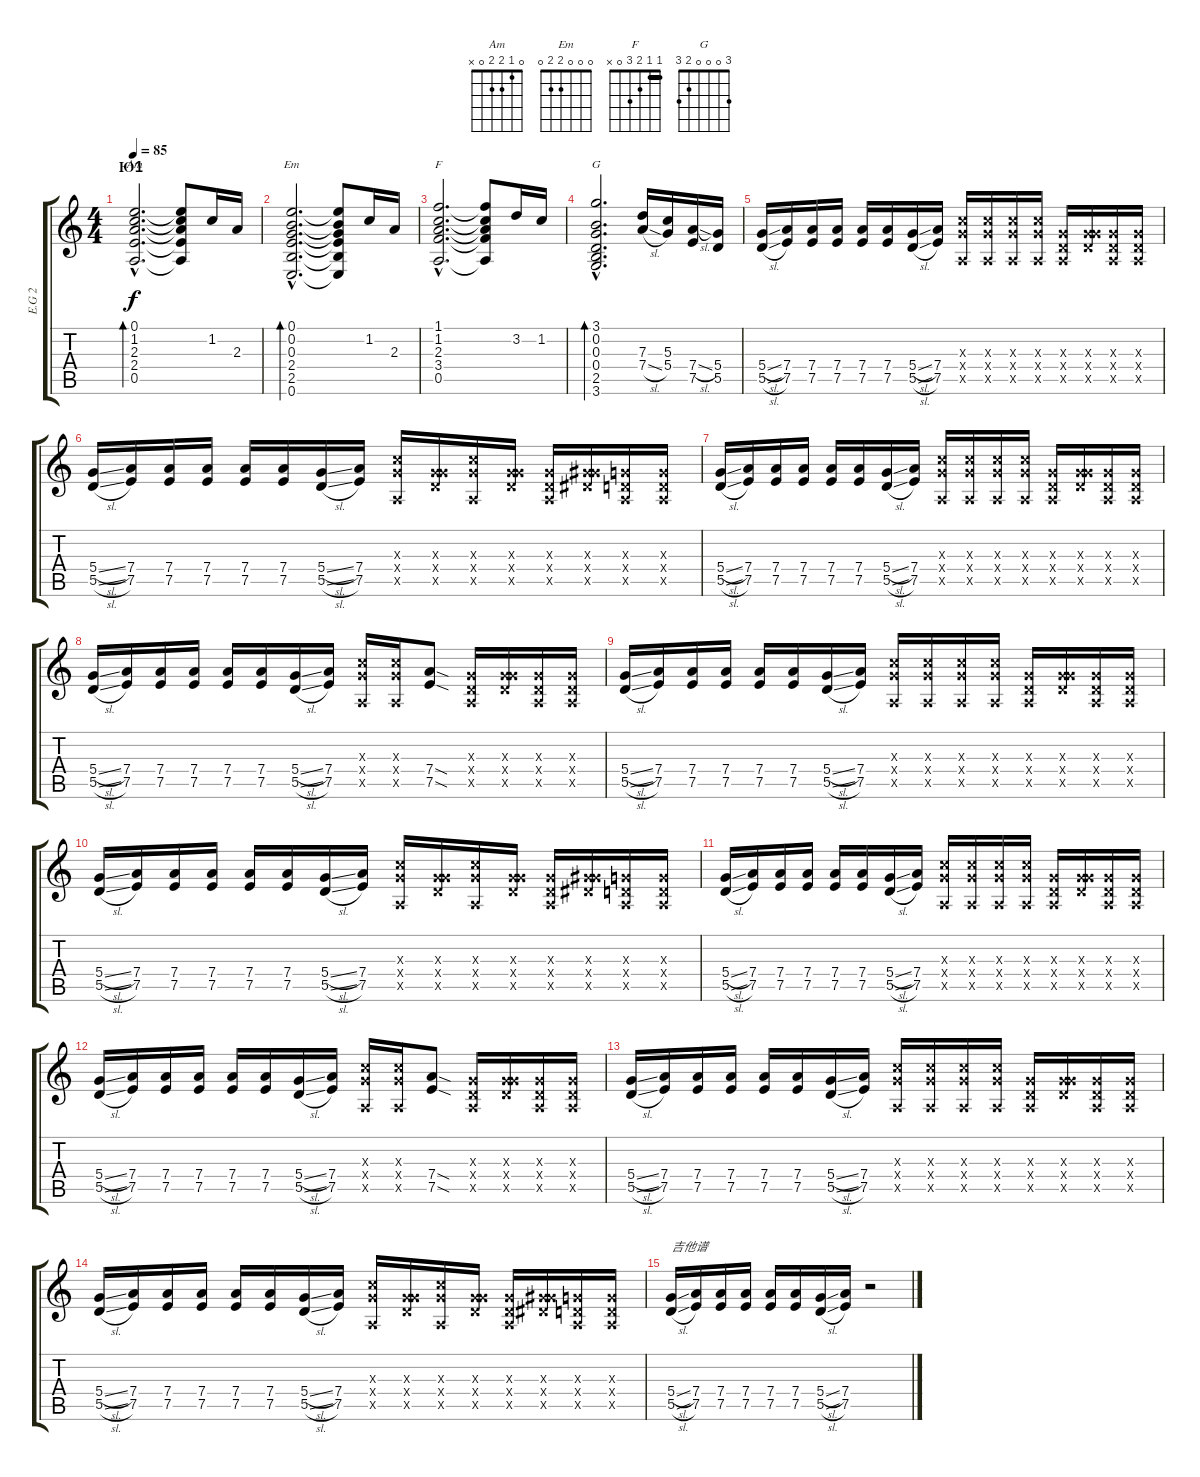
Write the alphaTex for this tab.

\track ("E.G 2" "E.G 2") {instrument acousticguitarsteel}
\staff {score tabs}
\tuning (E4 B3 G3 D3 A2 E2) {hide}
\chord ("Am" 0 1 2 2 0 x)
\chord ("Em" 0 0 0 2 2 0)
\chord ("F" 1 1 2 3 0 x) {barre 1}
\chord ("G" 3 0 0 0 2 3)
\ts (4 4)
\section ("" "Ю")
\tempo 85
\clef g2
\ks c
(0.1{hac} 1.2{hac} 2.3{hac} 2.4{hac} 0.5{hac}).2{d bd 60 ch "Am" dy f} (0.1{t} 1.2{t} 2.3{t} 2.4{t} 0.5{t}).8 1.2.16 2.3.16 |
(0.1{hac} 0.2{hac} 0.3{hac} 2.4{hac} 2.5{hac} 0.6{hac}).2{d bd 60 ch "Em"} (0.1{t} 0.2{t} 0.3{t} 2.4{t} 2.5{t} 0.6{t}).8 1.2.16 2.3.16 |
(1.1{hac} 1.2{hac} 2.3{hac} 3.4{hac} 0.5{hac}).2{d ch "F"} (1.1{t} 1.2{t} 2.3{t} 3.4{t} 0.5{t}).8 3.2.16 1.2.16 |
(3.1{hac} 0.2{hac} 0.3{hac} 0.4{hac} 2.5{hac} 3.6{hac}).2{d bd 60 ch "G"} (7.3 7.4{sl}).16 (5.3 5.4).16 (7.4{sl} 7.5).16 (5.4 5.5).16 |
(5.4{sl} 5.5{sl}).16{instrument distortionguitar} (7.4 7.5).16 (7.4 7.5).16 (7.4 7.5).16 (7.4 7.5).16 (7.4 7.5).16 (5.4{sl} 5.5{sl}).16 (7.4 7.5).16 (5.3{x} 5.4{x} 0.5{x}).16 (5.3{x} 5.4{x} 0.5{x}).16 (5.3{x} 5.4{x} 0.5{x}).16 (5.3{x} 5.4{x} 0.5{x}).16 (0.3{x} 0.4{x} 0.5{x}).16 (0.3{x} 5.4{x} 5.5{x}).16 (0.3{x} 0.4{x} 0.5{x}).16 (0.3{x} 0.4{x} 0.5{x}).16 |
(5.4{sl} 5.5{sl}).16{instrument distortionguitar} (7.4 7.5).16 (7.4 7.5).16 (7.4 7.5).16 (7.4 7.5).16 (7.4 7.5).16 (5.4{sl} 5.5{sl}).16 (7.4 7.5).16 (5.3{x} 5.4{x} 0.5{x}).16 (0.3{x} 5.4{x} 5.5{x}).16 (5.3{x} 5.4{x} 0.5{x}).16 (0.3{x} 5.4{x} 5.5{x}).16 (0.3{x} 0.4{x} 0.5{x}).16 (0.3{x} 6.4{x} 6.5{x}).16 (0.3{x} 0.4{x} 0.5{x}).16 (0.3{x} 0.4{x} 0.5{x}).16 |
(5.4{sl} 5.5{sl}).16{instrument distortionguitar} (7.4 7.5).16 (7.4 7.5).16 (7.4 7.5).16 (7.4 7.5).16 (7.4 7.5).16 (5.4{sl} 5.5{sl}).16 (7.4 7.5).16 (5.3{x} 5.4{x} 0.5{x}).16 (5.3{x} 5.4{x} 0.5{x}).16 (5.3{x} 5.4{x} 0.5{x}).16 (5.3{x} 5.4{x} 0.5{x}).16 (0.3{x} 0.4{x} 0.5{x}).16 (0.3{x} 5.4{x} 5.5{x}).16 (0.3{x} 0.4{x} 0.5{x}).16 (0.3{x} 0.4{x} 0.5{x}).16 |
(5.4{sl} 5.5{sl}).16{instrument distortionguitar} (7.4 7.5).16 (7.4 7.5).16 (7.4 7.5).16 (7.4 7.5).16 (7.4 7.5).16 (5.4{sl} 5.5{sl}).16 (7.4 7.5).16 (5.3{x} 5.4{x} 0.5{x}).16 (5.3{x} 5.4{x} 0.5{x}).16 (7.4{sod} 7.5{sod}).8 (0.3{x} 0.4{x} 0.5{x}).16 (0.3{x} 5.4{x} 5.5{x}).16 (0.3{x} 0.4{x} 0.5{x}).16 (0.3{x} 0.4{x} 0.5{x}).16 |
(5.4{sl} 5.5{sl}).16{instrument distortionguitar} (7.4 7.5).16 (7.4 7.5).16 (7.4 7.5).16 (7.4 7.5).16 (7.4 7.5).16 (5.4{sl} 5.5{sl}).16 (7.4 7.5).16 (5.3{x} 5.4{x} 0.5{x}).16 (5.3{x} 5.4{x} 0.5{x}).16 (5.3{x} 5.4{x} 0.5{x}).16 (5.3{x} 5.4{x} 0.5{x}).16 (0.3{x} 0.4{x} 0.5{x}).16 (0.3{x} 5.4{x} 5.5{x}).16 (0.3{x} 0.4{x} 0.5{x}).16 (0.3{x} 0.4{x} 0.5{x}).16 |
(5.4{sl} 5.5{sl}).16{instrument distortionguitar} (7.4 7.5).16 (7.4 7.5).16 (7.4 7.5).16 (7.4 7.5).16 (7.4 7.5).16 (5.4{sl} 5.5{sl}).16 (7.4 7.5).16 (5.3{x} 5.4{x} 0.5{x}).16 (0.3{x} 5.4{x} 5.5{x}).16 (5.3{x} 5.4{x} 0.5{x}).16 (0.3{x} 5.4{x} 5.5{x}).16 (0.3{x} 0.4{x} 0.5{x}).16 (0.3{x} 6.4{x} 6.5{x}).16 (0.3{x} 0.4{x} 0.5{x}).16 (0.3{x} 0.4{x} 0.5{x}).16 |
(5.4{sl} 5.5{sl}).16{instrument distortionguitar} (7.4 7.5).16 (7.4 7.5).16 (7.4 7.5).16 (7.4 7.5).16 (7.4 7.5).16 (5.4{sl} 5.5{sl}).16 (7.4 7.5).16 (5.3{x} 5.4{x} 0.5{x}).16 (5.3{x} 5.4{x} 0.5{x}).16 (5.3{x} 5.4{x} 0.5{x}).16 (5.3{x} 5.4{x} 0.5{x}).16 (0.3{x} 0.4{x} 0.5{x}).16 (0.3{x} 5.4{x} 5.5{x}).16 (0.3{x} 0.4{x} 0.5{x}).16 (0.3{x} 0.4{x} 0.5{x}).16 |
(5.4{sl} 5.5{sl}).16{instrument distortionguitar} (7.4 7.5).16 (7.4 7.5).16 (7.4 7.5).16 (7.4 7.5).16 (7.4 7.5).16 (5.4{sl} 5.5{sl}).16 (7.4 7.5).16 (5.3{x} 5.4{x} 0.5{x}).16 (5.3{x} 5.4{x} 0.5{x}).16 (7.4{sod} 7.5{sod}).8 (0.3{x} 0.4{x} 0.5{x}).16 (0.3{x} 5.4{x} 5.5{x}).16 (0.3{x} 0.4{x} 0.5{x}).16 (0.3{x} 0.4{x} 0.5{x}).16 |
(5.4{sl} 5.5{sl}).16{instrument distortionguitar} (7.4 7.5).16 (7.4 7.5).16 (7.4 7.5).16 (7.4 7.5).16 (7.4 7.5).16 (5.4{sl} 5.5{sl}).16 (7.4 7.5).16 (5.3{x} 5.4{x} 0.5{x}).16 (5.3{x} 5.4{x} 0.5{x}).16 (5.3{x} 5.4{x} 0.5{x}).16 (5.3{x} 5.4{x} 0.5{x}).16 (0.3{x} 0.4{x} 0.5{x}).16 (0.3{x} 5.4{x} 5.5{x}).16 (0.3{x} 0.4{x} 0.5{x}).16 (0.3{x} 0.4{x} 0.5{x}).16 |
(5.4{sl} 5.5{sl}).16{instrument distortionguitar} (7.4 7.5).16 (7.4 7.5).16 (7.4 7.5).16 (7.4 7.5).16 (7.4 7.5).16 (5.4{sl} 5.5{sl}).16 (7.4 7.5).16 (5.3{x} 5.4{x} 0.5{x}).16 (0.3{x} 5.4{x} 5.5{x}).16 (5.3{x} 5.4{x} 0.5{x}).16 (0.3{x} 5.4{x} 5.5{x}).16 (0.3{x} 0.4{x} 0.5{x}).16 (0.3{x} 6.4{x} 6.5{x}).16 (0.3{x} 0.4{x} 0.5{x}).16 (0.3{x} 0.4{x} 0.5{x}).16 |
(5.4{sl} 5.5{sl}).16{txt "吉他谱" instrument distortionguitar} (7.4 7.5).16 (7.4 7.5).16 (7.4 7.5).16 (7.4 7.5).16 (7.4 7.5).16 (5.4{sl} 5.5{sl}).16 (7.4 7.5).16 r.2
